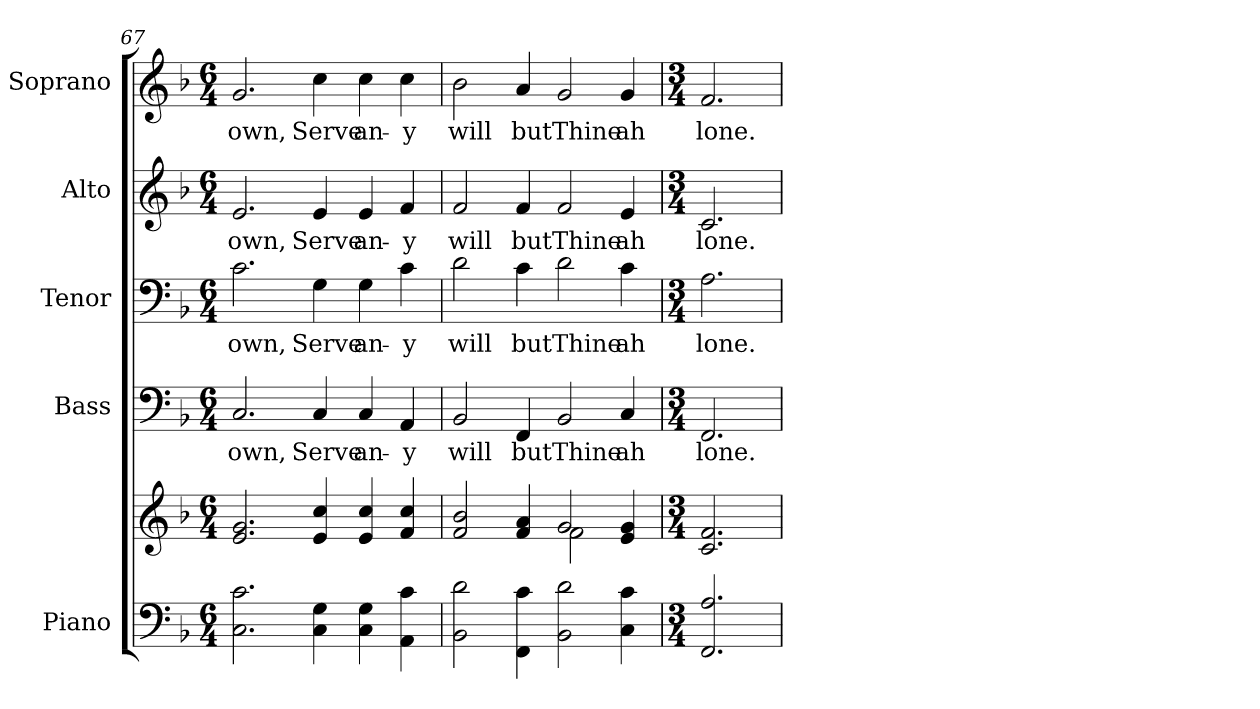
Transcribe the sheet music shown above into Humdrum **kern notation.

**kern	**kern	**kern	**text	**kern	**text	**kern	**text	**kern	**text
*part5	*part5	*part4	*part4	*part3	*part3	*part2	*part2	*part1	*part1
*staff6	*staff5	*staff4	*staff4	*staff3	*staff3	*staff2	*staff2	*staff1	*staff1
*I"Piano	*	*I"Bass	*	*I"Tenor	*	*I"Alto	*	*I"Soprano	*
*I'Pno.	*	*I'B.	*	*I'T.	*	*I'A.	*	*I'S.	*
!!LO:PB:g=z
*clefF4	*clefG2	*clefF4	*	*clefF4	*	*clefG2	*	*clefG2	*
*k[b-]	*k[b-]	*k[b-]	*	*k[b-]	*	*k[b-]	*	*k[b-]	*
*F:	*F:	*F:	*	*F:	*	*F:	*	*F:	*
*M6/4	*M6/4	*M6/4	*	*M6/4	*	*M6/4	*	*M6/4	*
=67	=67	=67	=67	=67	=67	=67	=67	=67	=67
!	!	!	!LO:LY:b:color=#000000	!	!	!	!	!	!
!	!	!	!	!	!LO:LY:b:color=#000000	!	!	!	!
!	!	!	!	!	!	!	!LO:LY:b:color=#000000	!	!
!	!	!	!	!	!	!	!	!	!LO:LY:b:color=#000000
2.Ci\ 2.ci	2.ei/ 2.gi	2.Ci/	own,	2.ci\	own,	2.ei/	own,	2.gi/	own,
!	!	!	!LO:LY:b:color=#000000	!	!	!	!	!	!
!	!	!	!	!	!LO:LY:b:color=#000000	!	!	!	!
!	!	!	!	!	!	!	!LO:LY:b:color=#000000	!	!
!	!	!	!	!	!	!	!	!	!LO:LY:b:color=#000000
4Ci\ 4Gi	4ei/ 4cci	4Ci/	Serve	4Gi\	Serve	4ei/	Serve	4cci\	Serve
!	!	!	!LO:LY:b:color=#000000	!	!	!	!	!	!
!	!	!	!	!	!LO:LY:b:color=#000000	!	!	!	!
!	!	!	!	!	!	!	!LO:LY:b:color=#000000	!	!
!	!	!	!	!	!	!	!	!	!LO:LY:b:color=#000000
4Ci\ 4Gi	4ei/ 4cci	4Ci/	an-	4Gi\	an-	4ei/	an-	4cci\	an-
!	!	!	!LO:LY:b:color=#000000	!	!	!	!	!	!
!	!	!	!	!	!LO:LY:b:color=#000000	!	!	!	!
!	!	!	!	!	!	!	!LO:LY:b:color=#000000	!	!
!	!	!	!	!	!	!	!	!	!LO:LY:b:color=#000000
4AAi\ 4ci	4fi/ 4cci	4AAi/	-y	4ci\	-y	4fi/	-y	4cci\	-y
=68	=68	=68	=68	=68	=68	=68	=68	=68	=68
*	*^	*	*	*	*	*	*	*	*
!	!	!	!	!LO:LY:b:color=#000000	!	!	!	!	!	!
!	!	!	!	!	!	!LO:LY:b:color=#000000	!	!	!	!
!	!	!	!	!	!	!	!	!LO:LY:b:color=#000000	!	!
!	!	!	!	!	!	!	!	!	!	!LO:LY:b:color=#000000
2BB-i\ 2di	2fi/ 2b-i	2.ryy	2BB-i/	will	2di\	will	2fi/	will	2b-i\	will
!	!	!	!	!LO:LY:b:color=#000000	!	!	!	!	!	!
!	!	!	!	!	!	!LO:LY:b:color=#000000	!	!	!	!
!	!	!	!	!	!	!	!	!LO:LY:b:color=#000000	!	!
!	!	!	!	!	!	!	!	!	!	!LO:LY:b:color=#000000
4FFi\ 4ci	4fi/ 4ai	.	4FFi/	but	4ci\	but	4fi/	but	4ai/	but
!	!	!	!	!LO:LY:b:color=#000000	!	!	!	!	!	!
!	!	!	!	!	!	!LO:LY:b:color=#000000	!	!	!	!
!	!	!	!	!	!	!	!	!LO:LY:b:color=#000000	!	!
!	!	!	!	!	!	!	!	!	!	!LO:LY:b:color=#000000
2BB-i\ 2di	2gi/	2fi\	2BB-i/	Thine	2di\	Thine	2fi/	Thine	2gi/	Thine
!	!	!	!	!LO:LY:b:color=#000000	!	!	!	!	!	!
!	!	!	!	!	!	!LO:LY:b:color=#000000	!	!	!	!
!	!	!	!	!	!	!	!	!LO:LY:b:color=#000000	!	!
!	!	!	!	!	!	!	!	!	!	!LO:LY:b:color=#000000
4Ci\ 4ci	4ei/ 4gi	4ryy	4Ci/	ah	4ci\	ah	4ei/	ah	4gi/	ah
*	*v	*v	*	*	*	*	*	*	*	*
!!LO:PB:g=z
=69	=69	=69	=69	=69	=69	=69	=69	=69	=69
*M3/4	*M3/4	*M3/4	*	*M3/4	*	*M3/4	*	*M3/4	*
*	*^	*	*	*	*	*	*	*	*
!	!	!	!	!LO:LY:b:color=#000000	!	!	!	!	!	!
*	*v	*v	*	*	*	*	*	*	*	*
*	*^	*	*	*	*	*	*	*	*
!	!	!	!	!	!	!LO:LY:b:color=#000000	!	!	!	!
*	*v	*v	*	*	*	*	*	*	*	*
*	*^	*	*	*	*	*	*	*	*
!	!	!	!	!	!	!	!	!LO:LY:b:color=#000000	!	!
*	*v	*v	*	*	*	*	*	*	*	*
*	*^	*	*	*	*	*	*	*	*
!	!	!	!	!	!	!	!	!	!	!LO:LY:b:color=#000000
*	*v	*v	*	*	*	*	*	*	*	*
2.FFi/ 2.Ai	2.ci/ 2.fi	2.FFi/	lone.	2.Ai\	lone.	2.ci/	lone.	2.fi/	lone.
=	=	=	=	=	=	=	=	=	=
*-	*-	*-	*-	*-	*-	*-	*-	*-	*-
